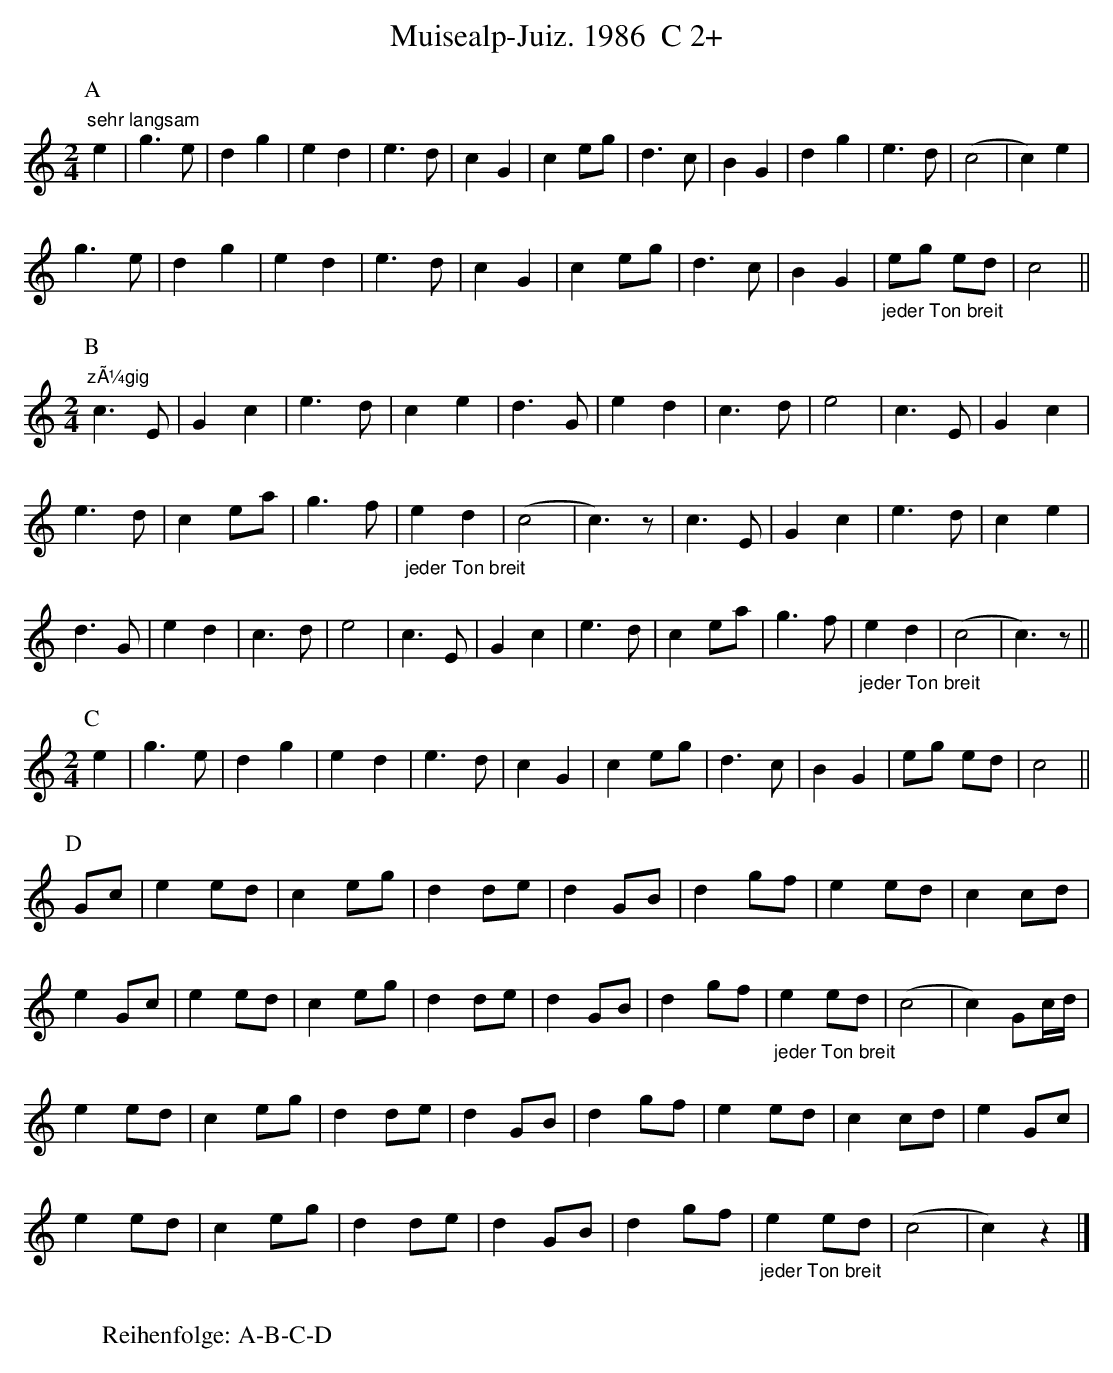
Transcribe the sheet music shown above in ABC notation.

X:1
T:Muisealp-Juiz. 1986  C 2+
M:2/4
L:1/4
K:C
[P:A] "sehr langsam" e| g>e | dg | ed | e>d | cG | ce/2g/2 | d>c | BG | dg | e>d | (c2 | c)e |
g>e | dg | ed | e>d | cG | ce/2g/2 | d>c | BG | "_jeder Ton breit" e/2g/2 e/2d/2 | c2 ||
M:2/4
[P:B] "zÃ¼gig" c>E | Gc | e>d | ce | d>G | ed | c>d | e2 | c>E | Gc |
e>d | ce/2a/2 | g>f | "_jeder Ton breit"ed | (c2 | c>)z | c>E | Gc | e>d | ce |
d>G | ed | c>d | e2 | c>E | Gc | e>d | ce/2a/2 | g>f | "_jeder Ton breit" ed | (c2 | c>)z ||
M:2/4
[P:C] e|g>e | dg | ed | e>d | cG | ce/2g/2 | d>c | BG | e/2g/2 e/2d/2 | c2 ||
L:1/8
[P:D] Gc| e2ed | c2eg | d2de | d2GB | d2gf | e2ed | c2cd |
e2Gc | e2ed | c2eg | d2de | d2GB | d2gf | "_jeder Ton breit"e2ed | (c4 | c2) Gc/2d/2 |
e2ed | c2eg | d2de | d2GB | d2gf | e2ed | c2cd | e2Gc |
e2ed | c2eg | d2de | d2GB | d2gf | "_jeder Ton breit"e2ed | (c4 | c2)z2 |]
W:
W:Reihenfolge: A-B-C-D
